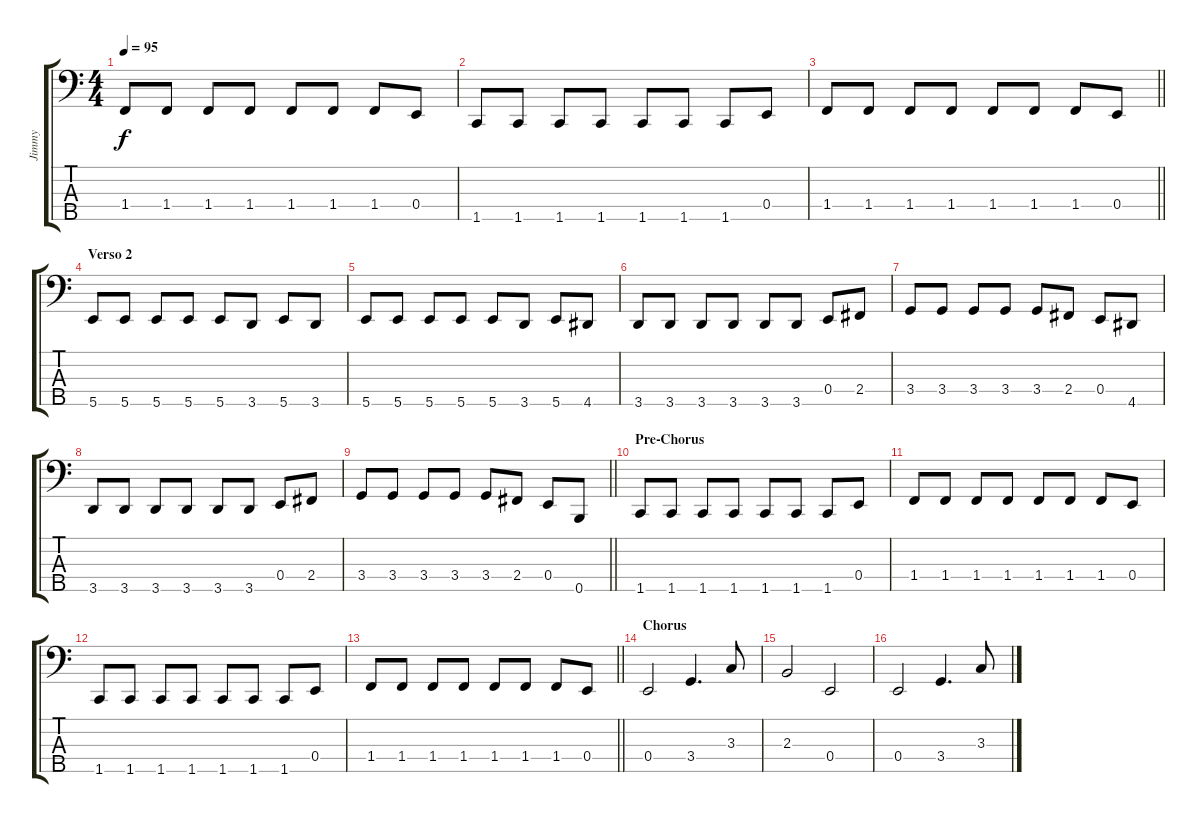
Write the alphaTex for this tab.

\track ("Jimmy" "Jimmy") {instrument electricbassfinger}
\staff {score tabs}
\tuning (G2 D2 A1 E1 B0) {hide}
\ts (4 4)
\tempo 95
\clef f4
\ks c
1.4.8{dy f} 1.4.8 1.4.8 1.4.8 1.4.8 1.4.8 1.4.8 0.4.8 |
1.5.8 1.5.8 1.5.8 1.5.8 1.5.8 1.5.8 1.5.8 0.4.8 |
\barLineRight lightlight
1.4.8 1.4.8 1.4.8 1.4.8 1.4.8 1.4.8 1.4.8 0.4.8 |
\section ("" "Verso 2")
5.5.8 5.5.8 5.5.8 5.5.8 5.5.8 3.5.8 5.5.8 3.5.8 |
5.5.8 5.5.8 5.5.8 5.5.8 5.5.8 3.5.8 5.5.8 4.5.8 |
3.5.8 3.5.8 3.5.8 3.5.8 3.5.8 3.5.8 0.4.8 2.4.8 |
3.4.8 3.4.8 3.4.8 3.4.8 3.4.8 2.4.8 0.4.8 4.5.8 |
3.5.8 3.5.8 3.5.8 3.5.8 3.5.8 3.5.8 0.4.8 2.4.8 |
\barLineRight lightlight
3.4.8 3.4.8 3.4.8 3.4.8 3.4.8 2.4.8 0.4.8 0.5.8 |
\section ("" "Pre-Chorus")
1.5.8 1.5.8 1.5.8 1.5.8 1.5.8 1.5.8 1.5.8 0.4.8 |
1.4.8 1.4.8 1.4.8 1.4.8 1.4.8 1.4.8 1.4.8 0.4.8 |
1.5.8 1.5.8 1.5.8 1.5.8 1.5.8 1.5.8 1.5.8 0.4.8 |
\barLineRight lightlight
1.4.8 1.4.8 1.4.8 1.4.8 1.4.8 1.4.8 1.4.8 0.4.8 |
\section ("" "Chorus")
0.4.2 3.4.4{d} 3.3.8 |
2.3.2 0.4.2 |
0.4.2 3.4.4{d} 3.3.8
